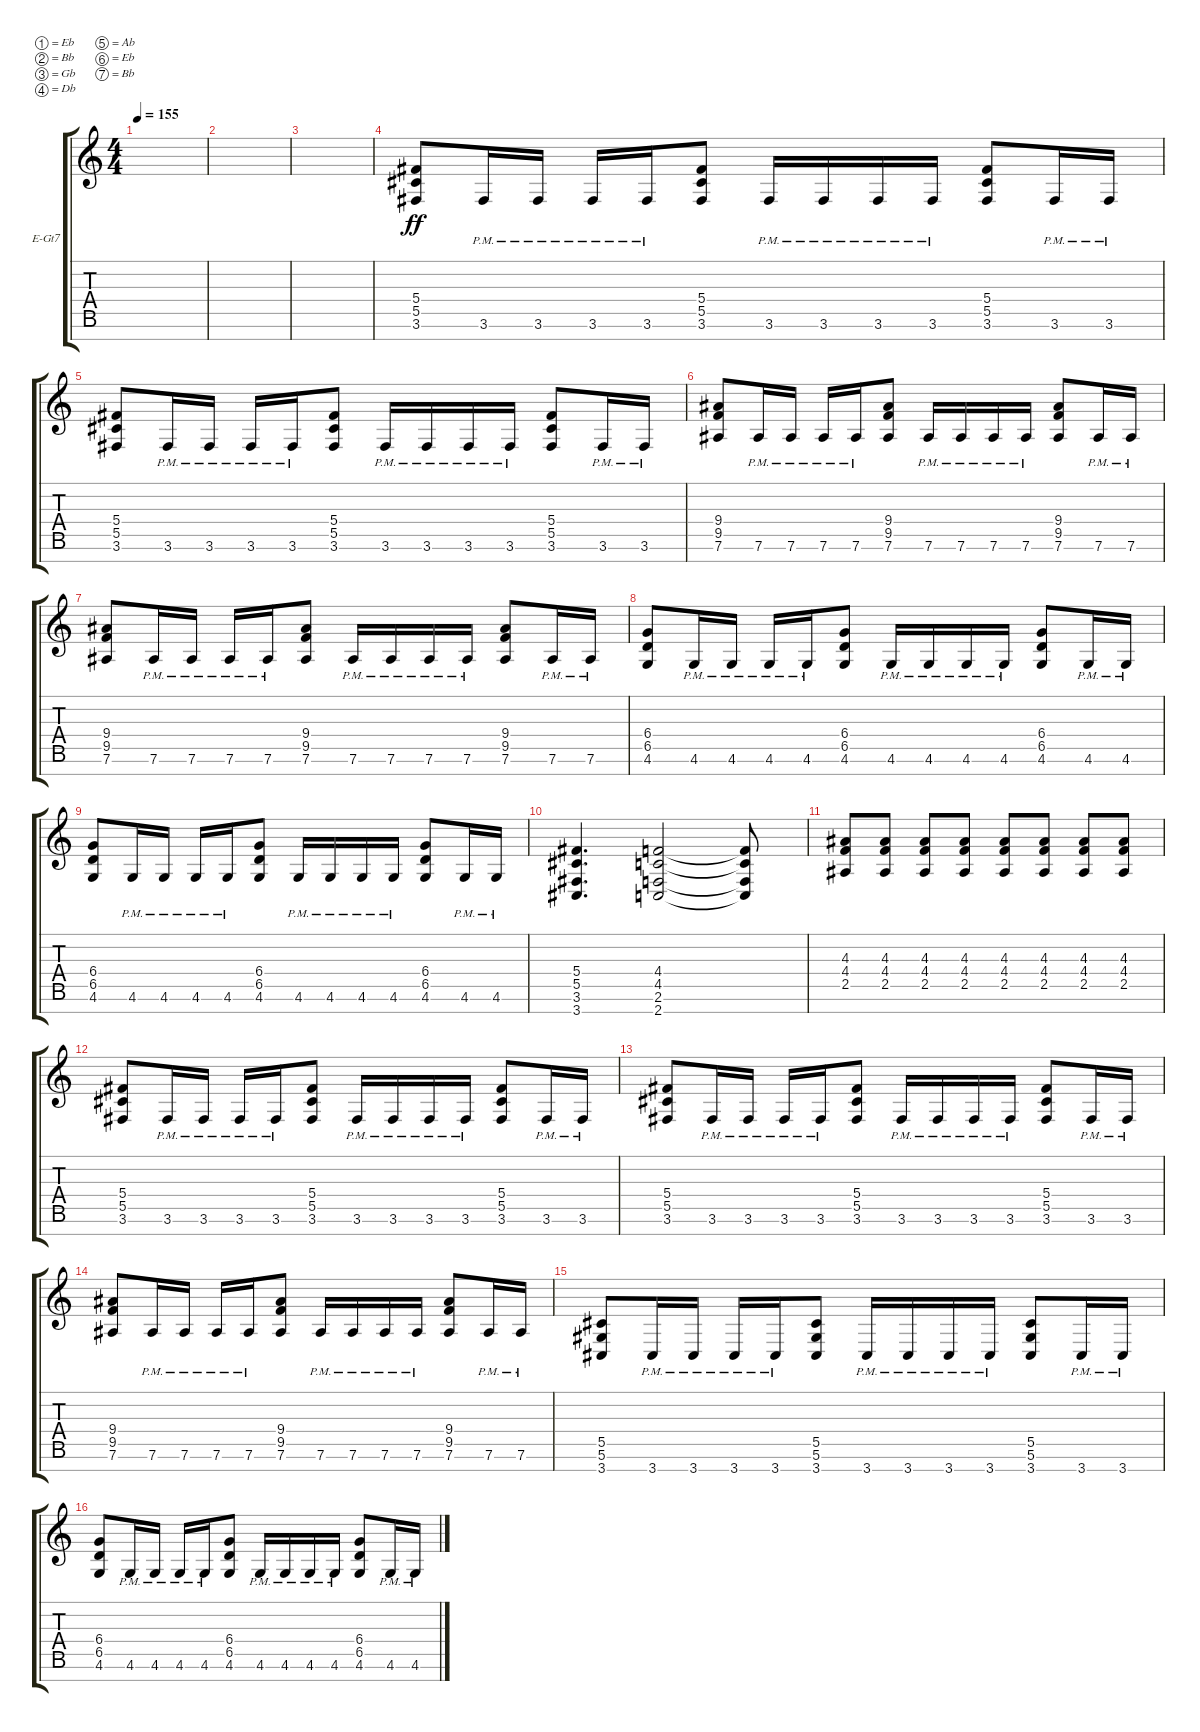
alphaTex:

\defaultSystemsLayout 4
\bracketExtendMode groupsimilarinstruments
\firstSystemTrackNameOrientation horizontal
\otherSystemsTrackNameOrientation horizontal
\track ("Electric Guitar" "E-Gt7") {instrument distortionguitar}
\staff {score tabs}
\tuning (Eb4 Bb3 Gb3 Db3 Ab2 Eb2 Bb1)
\ts (4 4)
\tempo 155
\clef g2
\scale
0.333333
\ks c
|
\scale
0.333333 |
\scale
0.333333 |
\scale
0.333333 (5.4 5.5 3.6).8{dy ff} 3.6{pm}.16 3.6{pm}.16 3.6{pm}.16 3.6{pm}.16 (5.4 5.5 3.6).8 3.6{pm}.16 3.6{pm}.16 3.6{pm}.16 3.6{pm}.16 (5.4 5.5 3.6).8 3.6{pm}.16 3.6{pm}.16 |
\scale
0.333333 (5.4 5.5 3.6).8 3.6{pm}.16 3.6{pm}.16 3.6{pm}.16 3.6{pm}.16 (5.4 5.5 3.6).8 3.6{pm}.16 3.6{pm}.16 3.6{pm}.16 3.6{pm}.16 (5.4 5.5 3.6).8 3.6{pm}.16 3.6{pm}.16 |
\scale
0.333333 (9.4 9.5 7.6).8 7.6{pm}.16 7.6{pm}.16 7.6{pm}.16 7.6{pm}.16 (9.4 9.5 7.6).8 7.6{pm}.16 7.6{pm}.16 7.6{pm}.16 7.6{pm}.16 (9.4 9.5 7.6).8 7.6{pm}.16 7.6{pm}.16 |
\scale
0.333333 (9.4 9.5 7.6).8 7.6{pm}.16 7.6{pm}.16 7.6{pm}.16 7.6{pm}.16 (9.4 9.5 7.6).8 7.6{pm}.16 7.6{pm}.16 7.6{pm}.16 7.6{pm}.16 (9.4 9.5 7.6).8 7.6{pm}.16 7.6{pm}.16 |
\scale
0.333333 (6.4 6.5 4.6).8 4.6{pm}.16 4.6{pm}.16 4.6{pm}.16 4.6{pm}.16 (6.4 6.5 4.6).8 4.6{pm}.16 4.6{pm}.16 4.6{pm}.16 4.6{pm}.16 (6.4 6.5 4.6).8 4.6{pm}.16 4.6{pm}.16 |
\scale
0.333333 (6.4 6.5 4.6).8 4.6{pm}.16 4.6{pm}.16 4.6{pm}.16 4.6{pm}.16 (6.4 6.5 4.6).8 4.6{pm}.16 4.6{pm}.16 4.6{pm}.16 4.6{pm}.16 (6.4 6.5 4.6).8 4.6{pm}.16 4.6{pm}.16 |
\scale
0.333333 (3.7 3.6 5.5 5.4).4{d} (2.7 2.6 4.5 4.4).2 (4.5{t} 2.7{t} 2.6{t} 4.4{t}).8 |
\scale
0.333333 (2.5 4.4 4.3).8 (4.4 2.5 4.3).8 (4.4 2.5 4.3).8 (4.4 2.5 4.3).8 (4.4 2.5 4.3).8 (4.4 2.5 4.3).8 (4.4 2.5 4.3).8 (4.4 2.5 4.3).8 |
\scale
0.333333 (5.4 5.5 3.6).8 3.6{pm}.16 3.6{pm}.16 3.6{pm}.16 3.6{pm}.16 (5.4 5.5 3.6).8 3.6{pm}.16 3.6{pm}.16 3.6{pm}.16 3.6{pm}.16 (5.4 5.5 3.6).8 3.6{pm}.16 3.6{pm}.16 |
\scale
0.333333 (5.4 5.5 3.6).8 3.6{pm}.16 3.6{pm}.16 3.6{pm}.16 3.6{pm}.16 (5.4 5.5 3.6).8 3.6{pm}.16 3.6{pm}.16 3.6{pm}.16 3.6{pm}.16 (5.4 5.5 3.6).8 3.6{pm}.16 3.6{pm}.16 |
\scale
0.333333 (9.4 9.5 7.6).8 7.6{pm}.16 7.6{pm}.16 7.6{pm}.16 7.6{pm}.16 (9.4 9.5 7.6).8 7.6{pm}.16 7.6{pm}.16 7.6{pm}.16 7.6{pm}.16 (9.4 9.5 7.6).8 7.6{pm}.16 7.6{pm}.16 |
\scale
0.333333 (3.7 5.6 5.5).8 3.7{pm}.16 3.7{pm}.16 3.7{pm}.16 3.7{pm}.16 (3.7 5.5 5.6).8 3.7{pm}.16 3.7{pm}.16 3.7{pm}.16 3.7{pm}.16 (3.7 5.6 5.5).8 3.7{pm}.16 3.7{pm}.16 |
\scale
0.333333 (6.4 6.5 4.6).8 4.6{pm}.16 4.6{pm}.16 4.6{pm}.16 4.6{pm}.16 (6.4 6.5 4.6).8 4.6{pm}.16 4.6{pm}.16 4.6{pm}.16 4.6{pm}.16 (6.4 6.5 4.6).8 4.6{pm}.16 4.6{pm}.16
